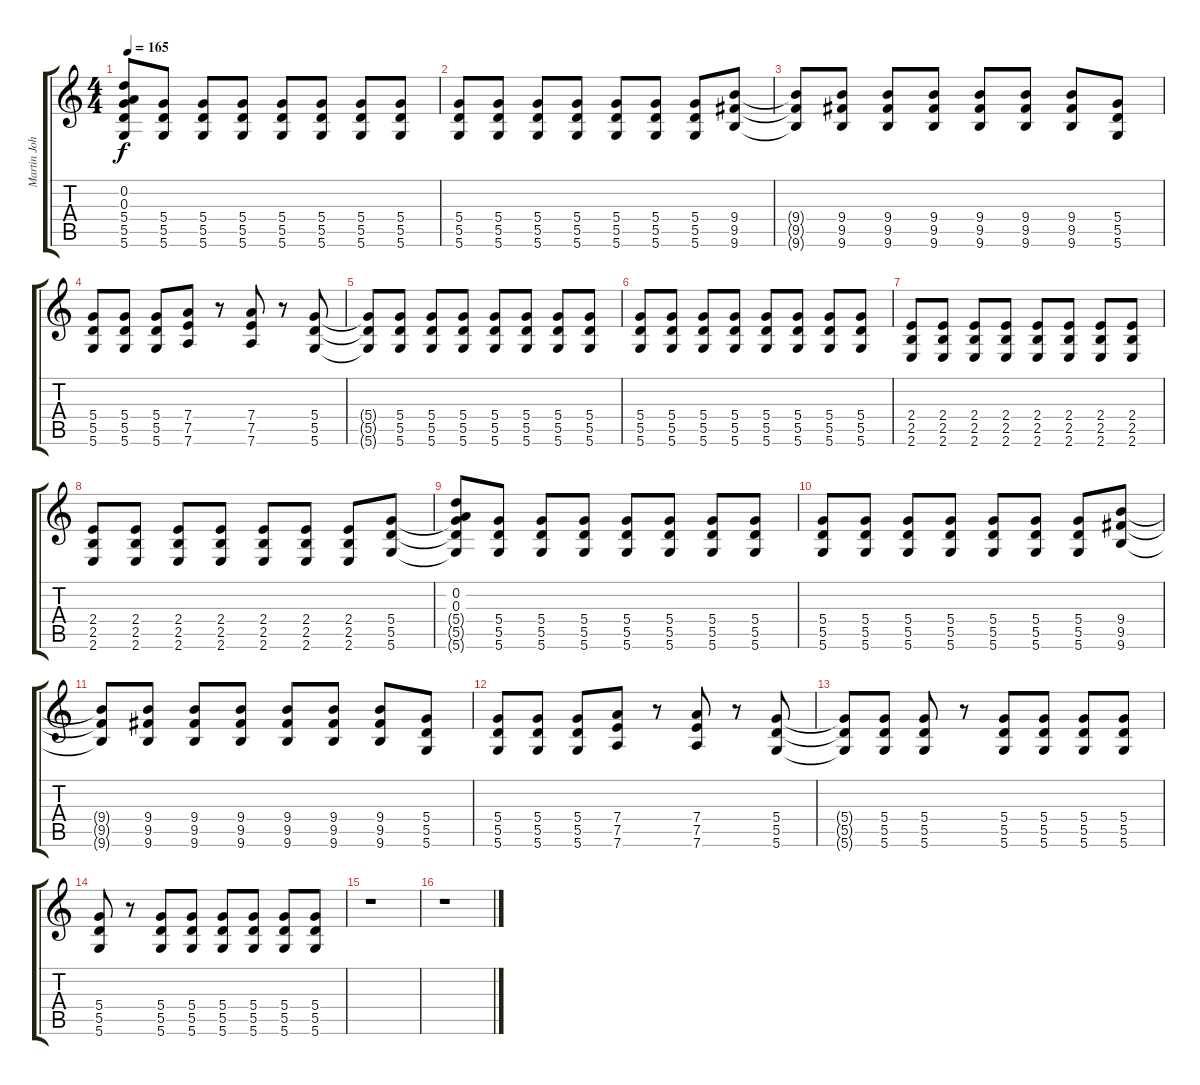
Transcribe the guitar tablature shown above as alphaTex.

\track ("Martin Johnson (Rhythm Guitar)" "Martin Joh") {instrument distortionguitar}
\staff {score tabs}
\tuning (D4 D4 A3 D3 A2 D2) {hide}
\ts (4 4)
\tempo 165
\clef g2
\ks c
(0.2 0.3 5.4{t} 5.5{t} 5.6{t}).8{dy f} (5.4 5.5 5.6).8 (5.4 5.5 5.6).8 (5.4 5.5 5.6).8 (5.4 5.5 5.6).8 (5.4 5.5 5.6).8 (5.4 5.5 5.6).8 (5.4 5.5 5.6).8 |
(5.4 5.5 5.6).8 (5.4 5.5 5.6).8 (5.4 5.5 5.6).8 (5.4 5.5 5.6).8 (5.4 5.5 5.6).8 (5.4 5.5 5.6).8 (5.4 5.5 5.6).8 (9.4 9.5 9.6).8 |
(9.4{t} 9.5{t} 9.6{t}).8 (9.4 9.5 9.6).8 (9.4 9.5 9.6).8 (9.4 9.5 9.6).8 (9.4 9.5 9.6).8 (9.4 9.5 9.6).8 (9.4 9.5 9.6).8 (5.4 5.5 5.6).8 |
(5.4 5.5 5.6).8 (5.4 5.5 5.6).8 (5.4 5.5 5.6).8 (7.4 7.5 7.6).8 r.8 (7.4 7.5 7.6).8 r.8 (5.4 5.5 5.6).8 |
(5.4{t} 5.5{t} 5.6{t}).8 (5.4 5.5 5.6).8 (5.4 5.5 5.6).8 (5.4 5.5 5.6).8 (5.4 5.5 5.6).8 (5.4 5.5 5.6).8 (5.4 5.5 5.6).8 (5.4 5.5 5.6).8 |
(5.4 5.5 5.6).8 (5.4 5.5 5.6).8 (5.4 5.5 5.6).8 (5.4 5.5 5.6).8 (5.4 5.5 5.6).8 (5.4 5.5 5.6).8 (5.4 5.5 5.6).8 (5.4 5.5 5.6).8 |
(2.4 2.5 2.6).8 (2.4 2.5 2.6).8 (2.4 2.5 2.6).8 (2.4 2.5 2.6).8 (2.4 2.5 2.6).8 (2.4 2.5 2.6).8 (2.4 2.5 2.6).8 (2.4 2.5 2.6).8 |
(2.4 2.5 2.6).8 (2.4 2.5 2.6).8 (2.4 2.5 2.6).8 (2.4 2.5 2.6).8 (2.4 2.5 2.6).8 (2.4 2.5 2.6).8 (2.4 2.5 2.6).8 (5.4 5.5 5.6).8 |
(0.2 0.3 5.4{t} 5.5{t} 5.6{t}).8 (5.4 5.5 5.6).8 (5.4 5.5 5.6).8 (5.4 5.5 5.6).8 (5.4 5.5 5.6).8 (5.4 5.5 5.6).8 (5.4 5.5 5.6).8 (5.4 5.5 5.6).8 |
(5.4 5.5 5.6).8 (5.4 5.5 5.6).8 (5.4 5.5 5.6).8 (5.4 5.5 5.6).8 (5.4 5.5 5.6).8 (5.4 5.5 5.6).8 (5.4 5.5 5.6).8 (9.4 9.5 9.6).8 |
(9.4{t} 9.5{t} 9.6{t}).8 (9.4 9.5 9.6).8 (9.4 9.5 9.6).8 (9.4 9.5 9.6).8 (9.4 9.5 9.6).8 (9.4 9.5 9.6).8 (9.4 9.5 9.6).8 (5.4 5.5 5.6).8 |
(5.4 5.5 5.6).8 (5.4 5.5 5.6).8 (5.4 5.5 5.6).8 (7.4 7.5 7.6).8 r.8 (7.4 7.5 7.6).8 r.8 (5.4 5.5 5.6).8 |
(5.4{t} 5.5{t} 5.6{t}).8 (5.4 5.5 5.6).8 (5.4 5.5 5.6).8 r.8 (5.4 5.5 5.6).8 (5.4 5.5 5.6).8 (5.4 5.5 5.6).8 (5.4 5.5 5.6).8 |
(5.4 5.5 5.6).8 r.8 (5.4 5.5 5.6).8 (5.4 5.5 5.6).8 (5.4 5.5 5.6).8 (5.4 5.5 5.6).8 (5.4 5.5 5.6).8 (5.4 5.5 5.6).8 |
r.1 |
r.1
